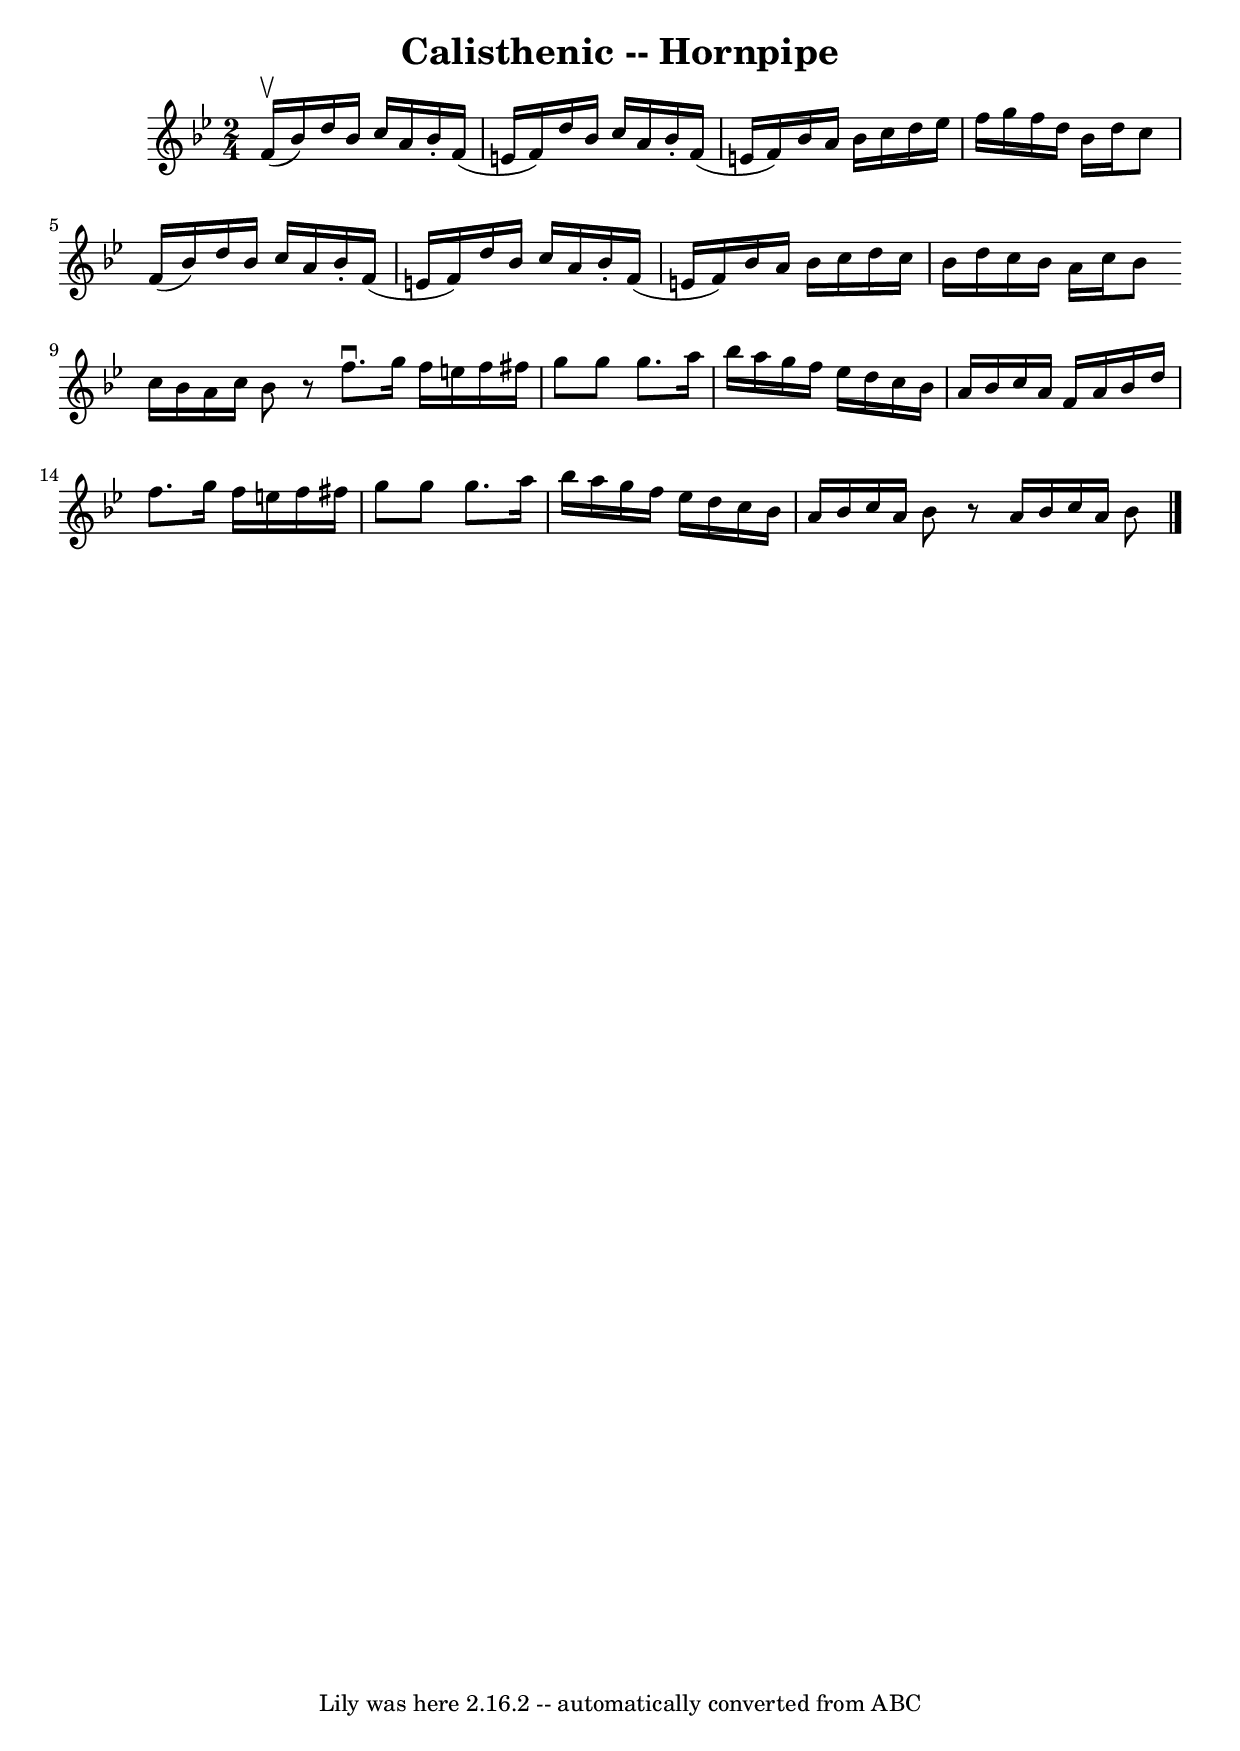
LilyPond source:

\version "2.16.2"
\include "Mammoth.ily"
\header {
  %% book = "Cole's 1000 Fiddle Tunes"
  crossRefNumber = "1"
  footnotes = ""
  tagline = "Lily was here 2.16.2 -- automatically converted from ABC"
  title = "Calisthenic -- Hornpipe"

}
voicedefault =  {


  \time 2/4 
  \key bes \major f'16 (^\upbow bes'16) |
  d''16    
  bes'16 c''16 a'16 bes'16-. f'16 (e'16 f'16) |
  
  d''16 bes'16 c''16 a'16 bes'16-. f'16 (e'16 f'16) 
  |
  bes'16 a'16 bes'16 c''16 d''16 ees''16 f''16    
  g''16  |
  f''16 d''16 bes'16 d''16 c''8 f'16 (bes'16) |
  d''16 bes'16 c''16 a'16 bes'16-. f'16 (e'16   
  f'16) |
  d''16 bes'16 c''16 a'16 bes'16-. f'16 (
  e'16 f'16) |
  bes'16 a'16 bes'16 c''16 d''16 c''16 
  bes'16 d''16  |
  c''16 bes'16 a'16 c''16 bes'8  
  \bar ":|" c''16 bes'16 a'16 c''16 bes'8    r8 \bar "|."     
  \bar "|:" f''8.^\downbow g''16 f''16 e''16 f''16 fis''16  
  |
  g''8 g''8 g''8. a''16  |
  bes''16 a''16 g''16 
  f''16 ees''16 d''16 c''16 bes'16  |
  a'16 bes'16    
  c''16 a'16 f'16 a'16 bes'16 d''16  |
  f''8. g''16   
  f''16 e''16 f''16 fis''16  |
  g''8 g''8 g''8. a''16  
  |
  bes''16 a''16 g''16 f''16 ees''16 d''16 c''16    
  bes'16  |
  a'16 bes'16 c''16 a'16 bes'8    r8 \bar ":|"   
  a'16 bes'16 c''16 a'16 bes'8  \bar "|."   

}

\score{
  <<

    \context Staff="default"
    {
      \voicedefault 
      
    }

  >>
  \layout {
    
  }
  \midi {
  }

}
